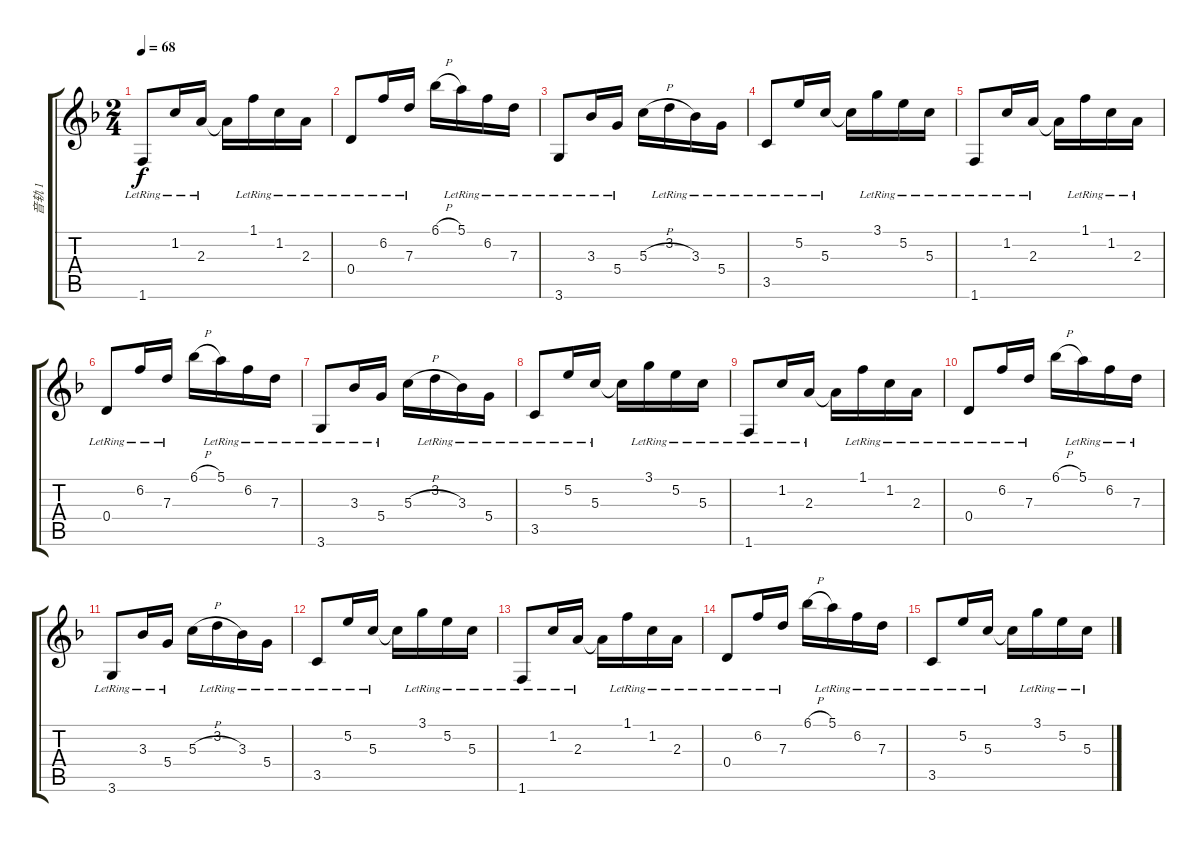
\track ("音轨 1" "音轨 1") {instrument electricguitarclean}
\staff {score tabs}
\tuning (E4 B3 G3 D3 A2 E2) {hide}
\ts (2 4)
\tempo 68
\clef g2
\ks f
1.6{lr}.8{dy f} 1.2{lr}.16 2.3{lr}.16 2.3{t}.16 1.1{lr}.16 1.2{lr}.16 2.3{lr}.16 |
0.4{lr}.8 6.2{lr}.16 7.3{lr}.16 6.1{h}.16 5.1{lr}.16 6.2{lr}.16 7.3{lr}.16 |
3.6{lr}.8 3.3{lr}.16 5.4{lr}.16 5.3{h}.16 3.2{lr}.16 3.3{lr}.16 5.4{lr}.16 |
3.5{lr}.8 5.2{lr}.16 5.3{lr}.16 5.3{t}.16 3.1{lr}.16 5.2{lr}.16 5.3{lr}.16 |
1.6{lr}.8 1.2{lr}.16 2.3{lr}.16 2.3{t}.16 1.1{lr}.16 1.2{lr}.16 2.3{lr}.16 |
0.4{lr}.8 6.2{lr}.16 7.3{lr}.16 6.1{h}.16 5.1{lr}.16 6.2{lr}.16 7.3{lr}.16 |
3.6{lr}.8 3.3{lr}.16 5.4{lr}.16 5.3{h}.16 3.2{lr}.16 3.3{lr}.16 5.4{lr}.16 |
3.5{lr}.8 5.2{lr}.16 5.3{lr}.16 5.3{t}.16 3.1{lr}.16 5.2{lr}.16 5.3{lr}.16 |
1.6{lr}.8 1.2{lr}.16 2.3{lr}.16 2.3{t}.16 1.1{lr}.16 1.2{lr}.16 2.3{lr}.16 |
0.4{lr}.8 6.2{lr}.16 7.3{lr}.16 6.1{h}.16 5.1{lr}.16 6.2{lr}.16 7.3{lr}.16 |
3.6{lr}.8 3.3{lr}.16 5.4{lr}.16 5.3{h}.16 3.2{lr}.16 3.3{lr}.16 5.4{lr}.16 |
3.5{lr}.8 5.2{lr}.16 5.3{lr}.16 5.3{t}.16 3.1{lr}.16 5.2{lr}.16 5.3{lr}.16 |
1.6{lr}.8 1.2{lr}.16 2.3{lr}.16 2.3{t}.16 1.1{lr}.16 1.2{lr}.16 2.3{lr}.16 |
0.4{lr}.8 6.2{lr}.16 7.3{lr}.16 6.1{h}.16 5.1{lr}.16 6.2{lr}.16 7.3{lr}.16 |
3.5{lr}.8 5.2{lr}.16 5.3{lr}.16 5.3{t}.16 3.1{lr}.16 5.2{lr}.16 5.3{lr}.16
